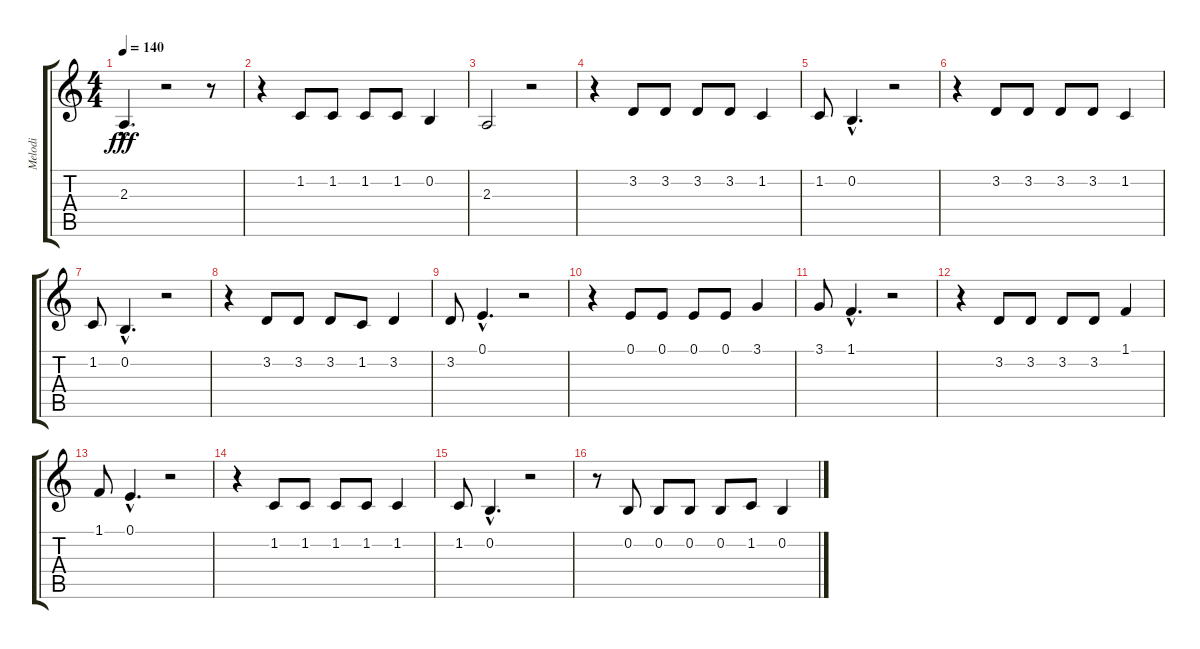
\track ("Melodi" "Melodi") {instrument acousticgrandpiano}
\staff {score tabs}
\tuning (E4 B3 G3 D3 A2 E2) {hide}
\ts (4 4)
\tempo 140
\clef g2
\ks c
2.3{hac}.4{d dy fff} r.2 r.8 |
r.4 1.2.8 1.2.8 1.2.8 1.2.8 0.2.4 |
2.3.2 r.2 |
r.4 3.2.8 3.2.8 3.2.8 3.2.8 1.2.4 |
1.2.8 0.2{hac}.4{d} r.2 |
r.4 3.2.8 3.2.8 3.2.8 3.2.8 1.2.4 |
1.2.8 0.2{hac}.4{d} r.2 |
r.4 3.2.8 3.2.8 3.2.8 1.2.8 3.2.4 |
3.2.8 0.1{hac}.4{d} r.2 |
r.4 0.1.8 0.1.8 0.1.8 0.1.8 3.1.4 |
3.1.8 1.1{hac}.4{d} r.2 |
r.4 3.2.8 3.2.8 3.2.8 3.2.8 1.1.4 |
1.1.8 0.1{hac}.4{d} r.2 |
r.4 1.2.8 1.2.8 1.2.8 1.2.8 1.2.4 |
1.2.8 0.2{hac}.4{d} r.2 |
r.8 0.2.8 0.2.8 0.2.8 0.2.8 1.2.8 0.2.4
